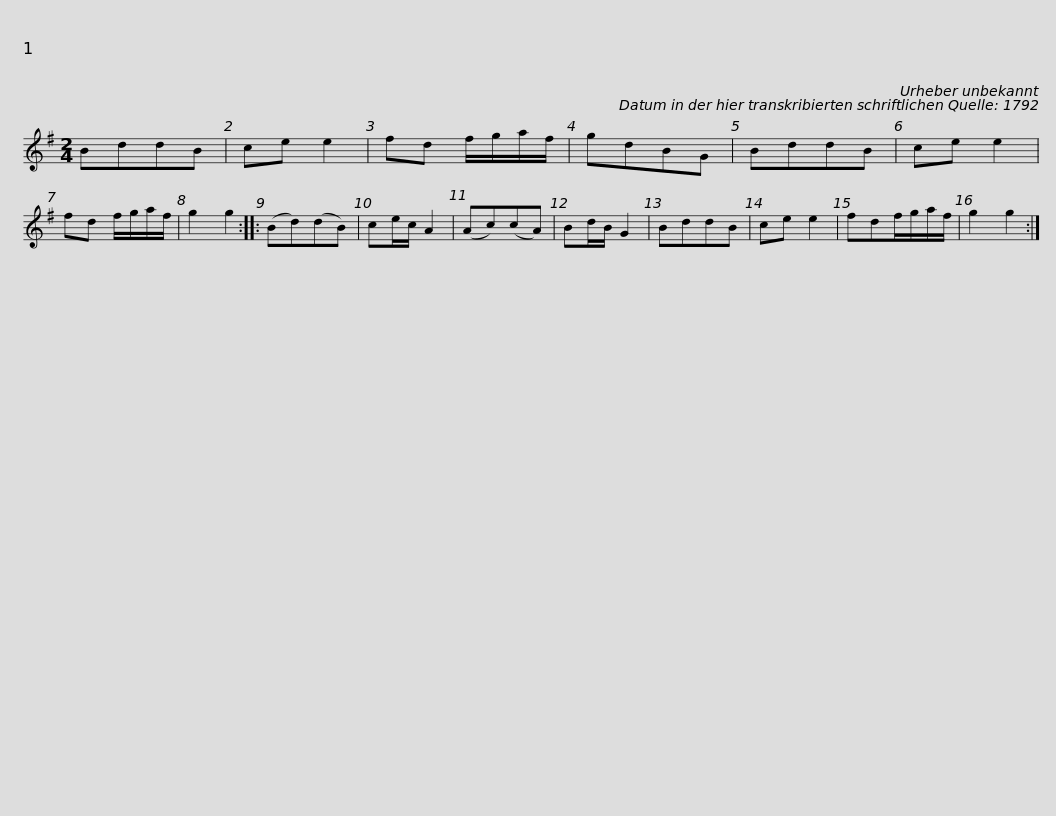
X:1
L:1/8
M:2/4
I:linebreak $
K:G
V:1 treble
V:1
 BddB | ce e2 | fd f/g/a/f/ | gdBG | BddB | %5
 ce e2 | fd f/g/a/f/ | g2 g2 :: (Bd)(dB) | ce/c/ A2 |$ %10
 (Ac)(cA) | Bd/B/ G2 | BddB | ce e2 | fdf/g/a/f/ | %15
 g2 g2 :| %16
